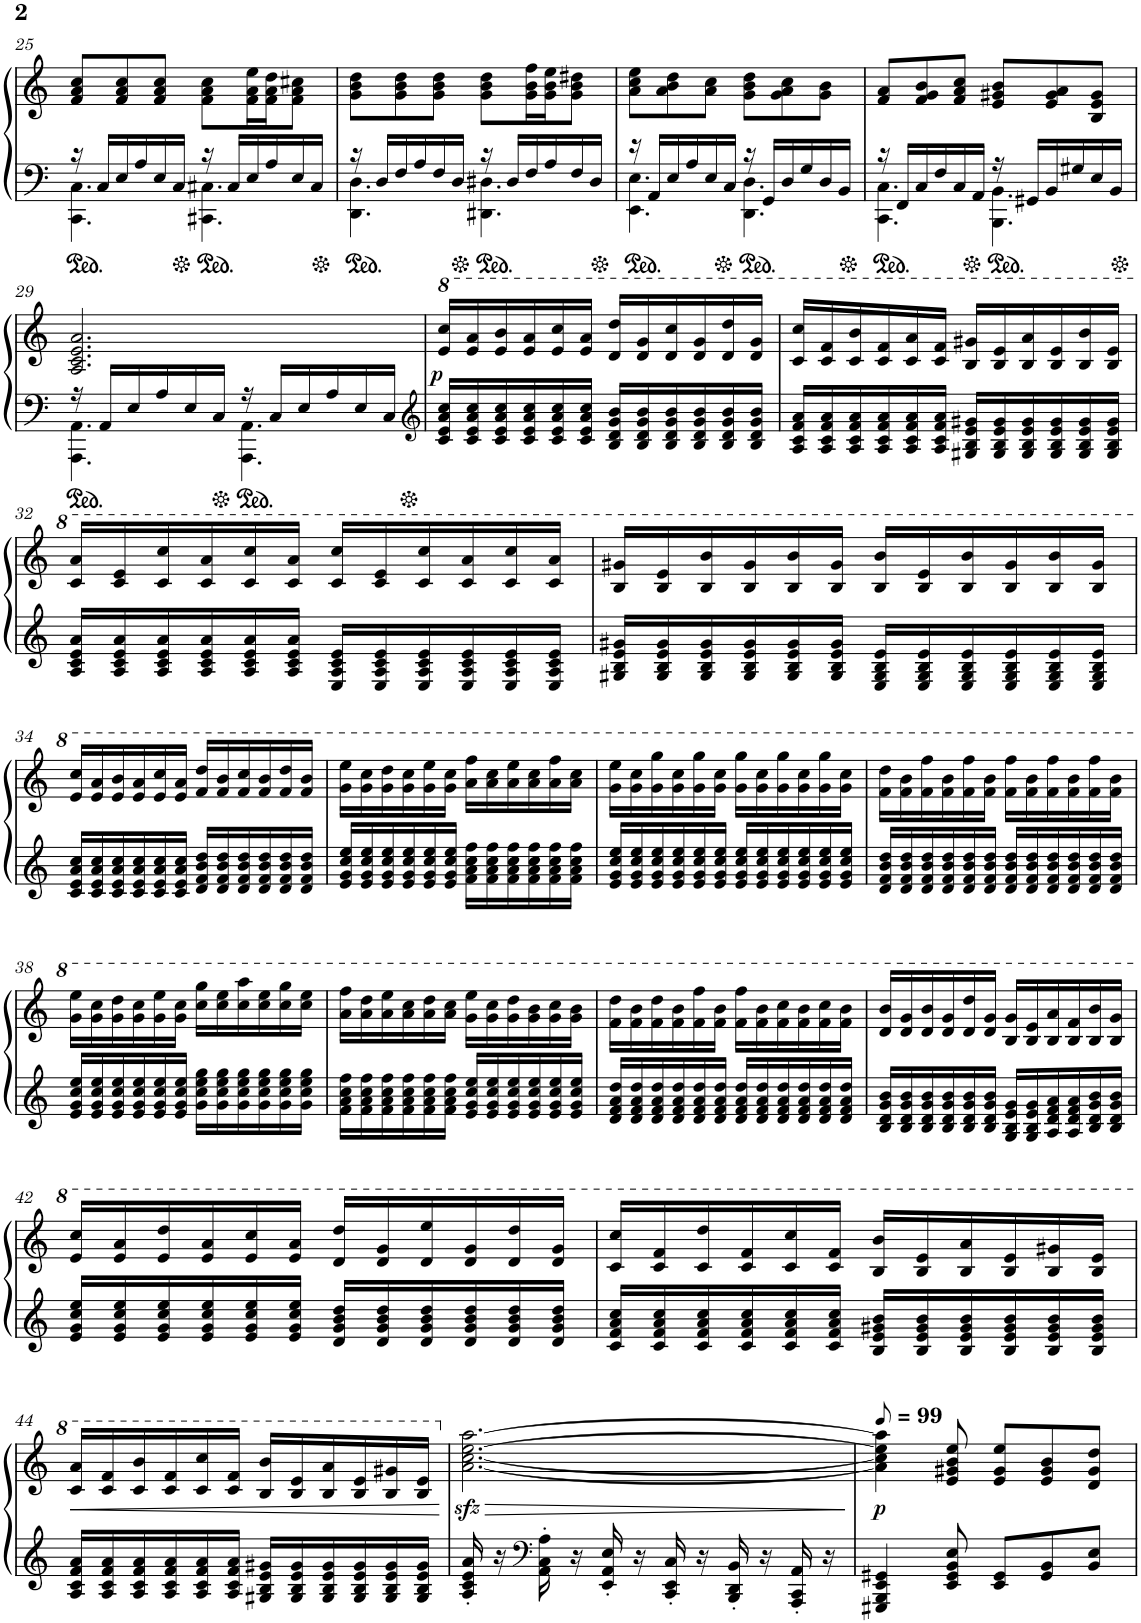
**kern	**kern	**dynam
*part1	*part1	*part1
*staff2	*staff1	*staff1/2
*I"Piano	*	*
*I'Pno.	*	*
!!LO:PB:g=z
*clefF4	*clefG2	*
*k[]	*k[]	*
*M6/8	*M6/8	*
=25	=25	=25
*^	*	*
16r	4.CC\ 4.C\	8f/ 8a/ 8cc/L	.
16C/LL	.	.	.
16E/	.	8f/ 8a/ 8cc/	.
16A/	.	.	.
16E/	.	8f/ 8a/ 8cc/J	.
16C/JJ	.	.	.
16r	4.CC#X\ 4.C#X\	8f\ 8a\ 8cc\L	.
16C#/LL	.	.	.
16E/	.	16f\ 16a\ 16ee\L	.
16A/	.	16f\ 16a\ 16dd\J	.
16E/	.	8f\ 8a\ 8cc#X\J	.
16C#/JJ	.	.	.
=26	=26	=26	=26
16r	4.DD\ 4.D\	8g\ 8b\ 8dd\L	.
16D/LL	.	.	.
16F/	.	8g\ 8b\ 8dd\	.
16A/	.	.	.
16F/	.	8g\ 8b\ 8dd\J	.
16D/JJ	.	.	.
16r	4.DD#X\ 4.D#X\	8g\ 8b\ 8dd\L	.
16D#/LL	.	.	.
16F/	.	16g\ 16b\ 16ff\L	.
16A/	.	16g\ 16b\ 16ee\J	.
16F/	.	8g\ 8b\ 8dd#X\J	.
16D#/JJ	.	.	.
=27	=27	=27	=27
16r	4.EE\ 4.E\	8a\ 8cc\ 8ee\L	.
16AA/LL	.	.	.
16E/	.	8a\ 8b\ 8dd\	.
16A/	.	.	.
16E/	.	8a\ 8cc\J	.
16C/JJ	.	.	.
16r	4.DD\ 4.D\	8g\ 8b\ 8dd\L	.
16GG/LL	.	.	.
16D/	.	8g\ 8a\ 8cc\	.
16G/	.	.	.
16D/	.	8g\ 8b\J	.
16BB/JJ	.	.	.
=28	=28	=28	=28
16r	4.CC\ 4.C\	8f/ 8a/L	.
16FF/LL	.	.	.
16C/	.	8f/ 8g/ 8b/	.
16F/	.	.	.
16C/	.	8f/ 8a/ 8cc/J	.
16AA/JJ	.	.	.
16r	4.BBB\ 4.BB\	8e/ 8g#X/ 8b/L	.
16GG#X/LL	.	.	.
16BB/	.	8e/ 8g#/ 8a/	.
16G#X/	.	.	.
16E/	.	8B/ 8e/ 8g#/J	.
16BB/JJ	.	.	.
!!LO:LB:g=z
=29	=29	=29	=29
16r	4.AAA\ 4.AA\	2.A/ 2.c/ 2.e/ 2.a/	.
16AA/LL	.	.	.
16E/	.	.	.
16A/	.	.	.
16E/	.	.	.
16C/JJ	.	.	.
16r	4.AAA\ 4.AA\	.	.
16C/LL	.	.	.
16E/	.	.	.
16A/	.	.	.
16E/	.	.	.
16C/JJ	.	.	.
*v	*v	*	*
=30	=30	=30
*clefG2	*	*
*	*8va	*
!	!	!LO:DY:b
16c/ 16e/ 16a/ 16cc/LL	16ee/ 16ccc/LL	p
16c/ 16e/ 16a/ 16cc/	16ee/ 16aa/	.
16c/ 16e/ 16a/ 16cc/	16ee/ 16bb/	.
16c/ 16e/ 16a/ 16cc/	16ee/ 16aa/	.
16c/ 16e/ 16a/ 16cc/	16ee/ 16ccc/	.
16c/ 16e/ 16a/ 16cc/JJ	16ee/ 16aa/JJ	.
16B/ 16d/ 16g/ 16b/LL	16dd/ 16ddd/LL	.
16B/ 16d/ 16g/ 16b/	16dd/ 16gg/	.
16B/ 16d/ 16g/ 16b/	16dd/ 16ccc/	.
16B/ 16d/ 16g/ 16b/	16dd/ 16gg/	.
16B/ 16d/ 16g/ 16b/	16dd/ 16ddd/	.
16B/ 16d/ 16g/ 16b/JJ	16dd/ 16gg/JJ	.
=31	=31	=31
16A/ 16c/ 16f/ 16a/LL	16cc/ 16ccc/LL	.
16A/ 16c/ 16f/ 16a/	16cc/ 16ff/	.
16A/ 16c/ 16f/ 16a/	16cc/ 16bb/	.
16A/ 16c/ 16f/ 16a/	16cc/ 16ff/	.
16A/ 16c/ 16f/ 16a/	16cc/ 16aa/	.
16A/ 16c/ 16f/ 16a/JJ	16cc/ 16ff/JJ	.
16G#X/ 16B/ 16e/ 16g#X/LL	16b/ 16gg#X/LL	.
16G#/ 16B/ 16e/ 16g#/	16b/ 16ee/	.
16G#/ 16B/ 16e/ 16g#/	16b/ 16aa/	.
16G#/ 16B/ 16e/ 16g#/	16b/ 16ee/	.
16G#/ 16B/ 16e/ 16g#/	16b/ 16bb/	.
16G#/ 16B/ 16e/ 16g#/JJ	16b/ 16ee/JJ	.
!!LO:LB:g=z
=32	=32	=32
16A/ 16c/ 16e/ 16a/LL	16cc/ 16aa/LL	.
16A/ 16c/ 16e/ 16a/	16cc/ 16ee/	.
16A/ 16c/ 16e/ 16a/	16cc/ 16ccc/	.
16A/ 16c/ 16e/ 16a/	16cc/ 16aa/	.
16A/ 16c/ 16e/ 16a/	16cc/ 16ccc/	.
16A/ 16c/ 16e/ 16a/JJ	16cc/ 16aa/JJ	.
16E/ 16A/ 16c/ 16e/LL	16cc/ 16ccc/LL	.
16E/ 16A/ 16c/ 16e/	16cc/ 16ee/	.
16E/ 16A/ 16c/ 16e/	16cc/ 16ccc/	.
16E/ 16A/ 16c/ 16e/	16cc/ 16aa/	.
16E/ 16A/ 16c/ 16e/	16cc/ 16ccc/	.
16E/ 16A/ 16c/ 16e/JJ	16cc/ 16aa/JJ	.
=33	=33	=33
16G#X/ 16B/ 16e/ 16g#X/LL	16b/ 16gg#X/LL	.
16G#/ 16B/ 16e/ 16g#/	16b/ 16ee/	.
16G#/ 16B/ 16e/ 16g#/	16b/ 16bb/	.
16G#/ 16B/ 16e/ 16g#/	16b/ 16gg#/	.
16G#/ 16B/ 16e/ 16g#/	16b/ 16bb/	.
16G#/ 16B/ 16e/ 16g#/JJ	16b/ 16gg#/JJ	.
16E/ 16G#/ 16B/ 16e/LL	16b/ 16bb/LL	.
16E/ 16G#/ 16B/ 16e/	16b/ 16ee/	.
16E/ 16G#/ 16B/ 16e/	16b/ 16bb/	.
16E/ 16G#/ 16B/ 16e/	16b/ 16gg#/	.
16E/ 16G#/ 16B/ 16e/	16b/ 16bb/	.
16E/ 16G#/ 16B/ 16e/JJ	16b/ 16gg#/JJ	.
!!LO:LB:g=z
=34	=34	=34
16c/ 16e/ 16a/ 16cc/LL	16ee/ 16ccc/LL	.
16c/ 16e/ 16a/ 16cc/	16ee/ 16aa/	.
16c/ 16e/ 16a/ 16cc/	16ee/ 16bb/	.
16c/ 16e/ 16a/ 16cc/	16ee/ 16aa/	.
16c/ 16e/ 16a/ 16cc/	16ee/ 16ccc/	.
16c/ 16e/ 16a/ 16cc/JJ	16ee/ 16aa/JJ	.
16d/ 16f/ 16b/ 16dd/LL	16ff/ 16ddd/LL	.
16d/ 16f/ 16b/ 16dd/	16ff/ 16bb/	.
16d/ 16f/ 16b/ 16dd/	16ff/ 16ccc/	.
16d/ 16f/ 16b/ 16dd/	16ff/ 16bb/	.
16d/ 16f/ 16b/ 16dd/	16ff/ 16ddd/	.
16d/ 16f/ 16b/ 16dd/JJ	16ff/ 16bb/JJ	.
=35	=35	=35
16e/ 16g/ 16cc/ 16ee/LL	16gg\ 16eee\LL	.
16e/ 16g/ 16cc/ 16ee/	16gg\ 16ccc\	.
16e/ 16g/ 16cc/ 16ee/	16gg\ 16ddd\	.
16e/ 16g/ 16cc/ 16ee/	16gg\ 16ccc\	.
16e/ 16g/ 16cc/ 16ee/	16gg\ 16eee\	.
16e/ 16g/ 16cc/ 16ee/JJ	16gg\ 16ccc\JJ	.
16f\ 16a\ 16cc\ 16ff\LL	16aa\ 16fff\LL	.
16f\ 16a\ 16cc\ 16ff\	16aa\ 16ccc\	.
16f\ 16a\ 16cc\ 16ff\	16aa\ 16eee\	.
16f\ 16a\ 16cc\ 16ff\	16aa\ 16ccc\	.
16f\ 16a\ 16cc\ 16ff\	16aa\ 16fff\	.
16f\ 16a\ 16cc\ 16ff\JJ	16aa\ 16ccc\JJ	.
=36	=36	=36
16e/ 16g/ 16cc/ 16ee/LL	16gg\ 16eee\LL	.
16e/ 16g/ 16cc/ 16ee/	16gg\ 16ccc\	.
16e/ 16g/ 16cc/ 16ee/	16gg\ 16ggg\	.
16e/ 16g/ 16cc/ 16ee/	16gg\ 16ccc\	.
16e/ 16g/ 16cc/ 16ee/	16gg\ 16ggg\	.
16e/ 16g/ 16cc/ 16ee/JJ	16gg\ 16ccc\JJ	.
16e/ 16g/ 16cc/ 16ee/LL	16gg\ 16ggg\LL	.
16e/ 16g/ 16cc/ 16ee/	16gg\ 16ccc\	.
16e/ 16g/ 16cc/ 16ee/	16gg\ 16ggg\	.
16e/ 16g/ 16cc/ 16ee/	16gg\ 16ccc\	.
16e/ 16g/ 16cc/ 16ee/	16gg\ 16ggg\	.
16e/ 16g/ 16cc/ 16ee/JJ	16gg\ 16ccc\JJ	.
=37	=37	=37
16d/ 16f/ 16b/ 16dd/LL	16ff\ 16ddd\LL	.
16d/ 16f/ 16b/ 16dd/	16ff\ 16bb\	.
16d/ 16f/ 16b/ 16dd/	16ff\ 16fff\	.
16d/ 16f/ 16b/ 16dd/	16ff\ 16bb\	.
16d/ 16f/ 16b/ 16dd/	16ff\ 16fff\	.
16d/ 16f/ 16b/ 16dd/JJ	16ff\ 16bb\JJ	.
16d/ 16f/ 16b/ 16dd/LL	16ff\ 16fff\LL	.
16d/ 16f/ 16b/ 16dd/	16ff\ 16bb\	.
16d/ 16f/ 16b/ 16dd/	16ff\ 16fff\	.
16d/ 16f/ 16b/ 16dd/	16ff\ 16bb\	.
16d/ 16f/ 16b/ 16dd/	16ff\ 16fff\	.
16d/ 16f/ 16b/ 16dd/JJ	16ff\ 16bb\JJ	.
!!LO:LB:g=z
=38	=38	=38
16e/ 16g/ 16cc/ 16ee/LL	16gg\ 16eee\LL	.
16e/ 16g/ 16cc/ 16ee/	16gg\ 16ccc\	.
16e/ 16g/ 16cc/ 16ee/	16gg\ 16ddd\	.
16e/ 16g/ 16cc/ 16ee/	16gg\ 16ccc\	.
16e/ 16g/ 16cc/ 16ee/	16gg\ 16eee\	.
16e/ 16g/ 16cc/ 16ee/JJ	16gg\ 16ccc\JJ	.
16g\ 16cc\ 16ee\ 16gg\LL	16ccc\ 16ggg\LL	.
16g\ 16cc\ 16ee\ 16gg\	16ccc\ 16eee\	.
16g\ 16cc\ 16ee\ 16gg\	16ccc\ 16aaa\	.
16g\ 16cc\ 16ee\ 16gg\	16ccc\ 16eee\	.
16g\ 16cc\ 16ee\ 16gg\	16ccc\ 16ggg\	.
16g\ 16cc\ 16ee\ 16gg\JJ	16ccc\ 16eee\JJ	.
=39	=39	=39
16f\ 16a\ 16cc\ 16ff\LL	16aa\ 16fff\LL	.
16f\ 16a\ 16cc\ 16ff\	16aa\ 16ddd\	.
16f\ 16a\ 16cc\ 16ff\	16aa\ 16eee\	.
16f\ 16a\ 16cc\ 16ff\	16aa\ 16ccc\	.
16f\ 16a\ 16cc\ 16ff\	16aa\ 16ddd\	.
16f\ 16a\ 16cc\ 16ff\JJ	16aa\ 16ccc\JJ	.
16e/ 16g/ 16cc/ 16ee/LL	16gg\ 16eee\LL	.
16e/ 16g/ 16cc/ 16ee/	16gg\ 16ccc\	.
16e/ 16g/ 16cc/ 16ee/	16gg\ 16ddd\	.
16e/ 16g/ 16cc/ 16ee/	16gg\ 16bb\	.
16e/ 16g/ 16cc/ 16ee/	16gg\ 16ccc\	.
16e/ 16g/ 16cc/ 16ee/JJ	16gg\ 16bb\JJ	.
=40	=40	=40
16d/ 16f/ 16a/ 16dd/LL	16ff\ 16ddd\LL	.
16d/ 16f/ 16a/ 16dd/	16ff\ 16bb\	.
16d/ 16f/ 16a/ 16dd/	16ff\ 16ddd\	.
16d/ 16f/ 16a/ 16dd/	16ff\ 16bb\	.
16d/ 16f/ 16a/ 16dd/	16ff\ 16fff\	.
16d/ 16f/ 16a/ 16dd/JJ	16ff\ 16bb\JJ	.
16d/ 16f/ 16a/ 16dd/LL	16ff\ 16fff\LL	.
16d/ 16f/ 16a/ 16dd/	16ff\ 16bb\	.
16d/ 16f/ 16a/ 16dd/	16ff\ 16ccc\	.
16d/ 16f/ 16a/ 16dd/	16ff\ 16bb\	.
16d/ 16f/ 16a/ 16dd/	16ff\ 16ccc\	.
16d/ 16f/ 16a/ 16dd/JJ	16ff\ 16bb\JJ	.
=41	=41	=41
16B/ 16d/ 16g/ 16b/LL	16dd/ 16bb/LL	.
16B/ 16d/ 16g/ 16b/	16dd/ 16gg/	.
16B/ 16d/ 16g/ 16b/	16dd/ 16bb/	.
16B/ 16d/ 16g/ 16b/	16dd/ 16gg/	.
16B/ 16d/ 16g/ 16b/	16dd/ 16ddd/	.
16B/ 16d/ 16g/ 16b/JJ	16dd/ 16gg/JJ	.
16G/ 16B/ 16e/ 16g/LL	16b/ 16gg/LL	.
16G/ 16B/ 16e/ 16g/	16b/ 16ee/	.
16A/ 16d/ 16f/ 16a/	16b/ 16aa/	.
16A/ 16d/ 16f/ 16a/	16b/ 16ff/	.
16B/ 16d/ 16g/ 16b/	16b/ 16bb/	.
16B/ 16d/ 16g/ 16b/JJ	16b/ 16gg/JJ	.
!!LO:LB:g=z
=42	=42	=42
16e/ 16g/ 16cc/ 16ee/LL	16ee/ 16ccc/LL	.
16e/ 16g/ 16cc/ 16ee/	16ee/ 16aa/	.
16e/ 16g/ 16cc/ 16ee/	16ee/ 16ddd/	.
16e/ 16g/ 16cc/ 16ee/	16ee/ 16aa/	.
16e/ 16g/ 16cc/ 16ee/	16ee/ 16ccc/	.
16e/ 16g/ 16cc/ 16ee/JJ	16ee/ 16aa/JJ	.
16d/ 16g/ 16b/ 16dd/LL	16dd/ 16ddd/LL	.
16d/ 16g/ 16b/ 16dd/	16dd/ 16gg/	.
16d/ 16g/ 16b/ 16dd/	16dd/ 16eee/	.
16d/ 16g/ 16b/ 16dd/	16dd/ 16gg/	.
16d/ 16g/ 16b/ 16dd/	16dd/ 16ddd/	.
16d/ 16g/ 16b/ 16dd/JJ	16dd/ 16gg/JJ	.
=43	=43	=43
16c/ 16f/ 16a/ 16cc/LL	16cc/ 16ccc/LL	.
16c/ 16f/ 16a/ 16cc/	16cc/ 16ff/	.
16c/ 16f/ 16a/ 16cc/	16cc/ 16ddd/	.
16c/ 16f/ 16a/ 16cc/	16cc/ 16ff/	.
16c/ 16f/ 16a/ 16cc/	16cc/ 16ccc/	.
16c/ 16f/ 16a/ 16cc/JJ	16cc/ 16ff/JJ	.
16B/ 16e/ 16g#X/ 16b/LL	16b/ 16bb/LL	.
16B/ 16e/ 16g#/ 16b/	16b/ 16ee/	.
16B/ 16e/ 16g#/ 16b/	16b/ 16aa/	.
16B/ 16e/ 16g#/ 16b/	16b/ 16ee/	.
16B/ 16e/ 16g#/ 16b/	16b/ 16gg#X/	.
16B/ 16e/ 16g#/ 16b/JJ	16b/ 16ee/JJ	.
!!LO:LB:g=z
=44	=44	=44
!	!	!LO:HP:b
16A/ 16c/ 16f/ 16a/LL	16cc/ 16aa/LL	<
16A/ 16c/ 16f/ 16a/	16cc/ 16ff/	.
16A/ 16c/ 16f/ 16a/	16cc/ 16bb/	.
16A/ 16c/ 16f/ 16a/	16cc/ 16ff/	.
16A/ 16c/ 16f/ 16a/	16cc/ 16ccc/	.
16A/ 16c/ 16f/ 16a/JJ	16cc/ 16ff/JJ	.
16G#X/ 16B/ 16e/ 16g#X/LL	16b/ 16bb/LL	.
16G#/ 16B/ 16e/ 16g#/	16b/ 16ee/	.
16G#/ 16B/ 16e/ 16g#/	16b/ 16aa/	.
16G#/ 16B/ 16e/ 16g#/	16b/ 16ee/	.
16G#/ 16B/ 16e/ 16g#/	16b/ 16gg#X/	.
16G#/ 16B/ 16e/ 16g#/JJ	16b/ 16ee/JJ	.
.	.	[
=45	=45	=45
*	*X8va	*
!	!	!LO:HP:b
16A/' 16c/' 16e/' 16a/'	[2.a\zz< [2.cc\zz< [2.ee\zz< [2.aa\zz<	>
16r	.	.
*clefF4	*	*
16AA\' 16C\' 16A\'	.	.
16r	.	.
16EE/' 16AA/' 16E/'	.	.
16r	.	.
16CC/' 16EE/' 16C/'	.	.
16r	.	.
16BBB/' 16DD/' 16BB/'	.	.
16r	.	.
16AAA/' 16CC/' 16AA/'	.	.
16r	.	.
.	.	]
=46	=46	=46
*	*MM50	*
!	!	!LO:DY:b
4GGG#X/ 4BBB/ 4EE/ 4GG#X/	4a\] 4cc\] 4ee\] 4aa\]	p
8EE/ 8GG#/ 8BB/ 8E/	8e/ 8g#X/ 8b/ 8ee/	.
8EE/ 8GG#/L	8e/ 8g#/ 8ee/L	.
8GG#/ 8BB/	8e/ 8g#/ 8b/	.
8BB/ 8E/J	8d/ 8g#/ 8dd/J	.
=	=	=
*-	*-	*-
